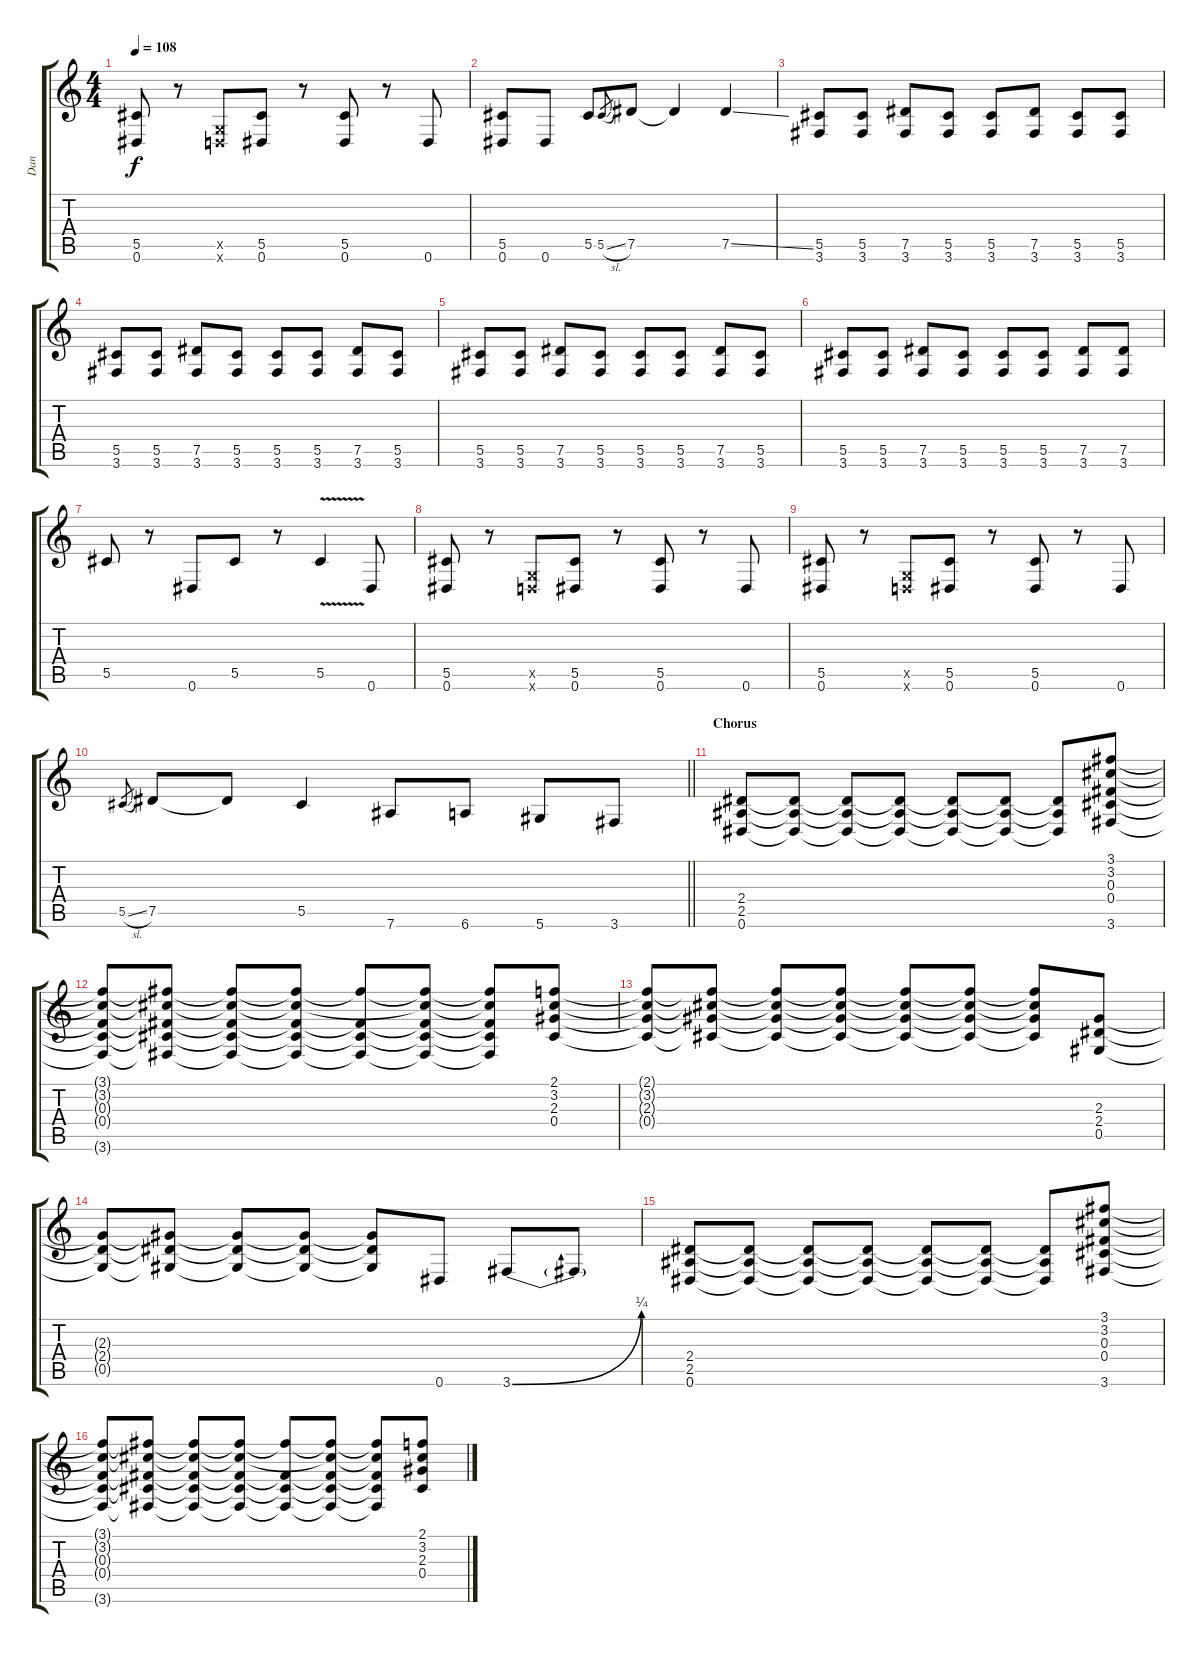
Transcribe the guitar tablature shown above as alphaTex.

\track ("Dan" "Dan") {instrument acousticguitarsteel}
\staff {score tabs}
\tuning (Eb4 Bb3 Gb3 Db3 Ab2 Eb2) {hide}
\ts (4 4)
\tempo 108
\clef g2
\ks c
(5.5 0.6).8{dy f} r.8 (-1.5{x} -1.6{x}).8 (5.5 0.6).8 r.8 (5.5 0.6).8 r.8 0.6.8 |
(5.5 0.6).8 0.6.8 5.5.8 5.5{sl}.8{gr} 7.5.8 7.5{t}.4 7.5{ss}.4 |
(5.5 3.6).8 (5.5 3.6).8 (7.5 3.6).8 (5.5 3.6).8 (5.5 3.6).8 (7.5 3.6).8 (5.5 3.6).8 (5.5 3.6).8 |
(5.5 3.6).8 (5.5 3.6).8 (7.5 3.6).8 (5.5 3.6).8 (5.5 3.6).8 (5.5 3.6).8 (7.5 3.6).8 (5.5 3.6).8 |
(5.5 3.6).8 (5.5 3.6).8 (7.5 3.6).8 (5.5 3.6).8 (5.5 3.6).8 (5.5 3.6).8 (7.5 3.6).8 (5.5 3.6).8 |
(5.5 3.6).8 (5.5 3.6).8 (7.5 3.6).8 (5.5 3.6).8 (5.5 3.6).8 (5.5 3.6).8 (7.5 3.6).8 (7.5 3.6).8 |
5.5.8 r.8 0.6.8 5.5.8 r.8 5.5{v}.4 0.6.8 |
(5.5 0.6).8 r.8 (-1.5{x} -1.6{x}).8 (5.5 0.6).8 r.8 (5.5 0.6).8 r.8 0.6.8 |
(5.5 0.6).8 r.8 (-1.5{x} -1.6{x}).8 (5.5 0.6).8 r.8 (5.5 0.6).8 r.8 0.6.8 |
\barLineRight lightlight
5.5{sl}.8{gr} 7.5.8 7.5{t}.8 5.5.4 7.6.8 6.6.8 5.6.8 3.6.8 |
\section ("" "Chorus")
(2.4 2.5 0.6).8 (2.4{t} 2.5{t} 0.6{t}).8 (2.4{t} 2.5{t} 0.6{t}).8 (2.4{t} 2.5{t} 0.6{t}).8 (2.4{t} 2.5{t} 0.6{t}).8 (2.4{t} 2.5{t} 0.6{t}).8 (2.4{t} 2.5{t} 0.6{t}).8 (3.1 3.2 0.3 0.4 3.6).8 |
(3.1{t} 3.2{t} 0.3{t} 0.4{t} 3.6{t}).8 (3.1{t} 3.2{t} 0.3{t} 0.4{t} 3.6{t}).8 (3.1{t} 3.2{t} 0.3{t} 0.4{t} 3.6{t}).8 (3.1{t} 3.2{t} 0.3{t} 0.4{t} 3.6{t}).8 (3.1{t} 0.3{t} 0.4{t} 3.6{t}).8 (3.1{t} 3.2{t} 0.3{t} 0.4{t} 3.6{t}).8 (3.1{t} 3.2{t} 0.3{t} 0.4{t} 3.6{t}).8 (2.1 3.2 2.3 0.4).8 |
(2.1{t} 3.2{t} 2.3{t} 0.4{t}).8 (2.1{t} 3.2{t} 2.3{t} 0.4{t}).8 (2.1{t} 3.2{t} 2.3{t} 0.4{t}).8 (2.1{t} 3.2{t} 2.3{t} 0.4{t}).8 (2.1{t} 3.2{t} 2.3{t} 0.4{t}).8 (2.1{t} 3.2{t} 2.3{t} 0.4{t}).8 (2.1{t} 3.2{t} 2.3{t} 0.4{t}).8 (2.3 2.4 0.5).8 |
(2.3{t} 2.4{t} 0.5{t}).8 (2.3{t} 2.4{t} 0.5{t}).8 (2.3{t} 2.4{t} 0.5{t}).8 (2.3{t} 2.4{t} 0.5{t}).8 (2.3{t} 2.4{t} 0.5{t}).8 0.6.8 3.6{be (bend 0 0 60 1)}.8 3.6{t}.8 |
(2.4 2.5 0.6).8 (2.4{t} 2.5{t} 0.6{t}).8 (2.4{t} 2.5{t} 0.6{t}).8 (2.4{t} 2.5{t} 0.6{t}).8 (2.4{t} 2.5{t} 0.6{t}).8 (2.4{t} 2.5{t} 0.6{t}).8 (2.4{t} 2.5{t} 0.6{t}).8 (3.1 3.2 0.3 0.4 3.6).8 |
(3.1{t} 3.2{t} 0.3{t} 0.4{t} 3.6{t}).8 (3.1{t} 3.2{t} 0.3{t} 0.4{t} 3.6{t}).8 (3.1{t} 3.2{t} 0.3{t} 0.4{t} 3.6{t}).8 (3.1{t} 3.2{t} 0.3{t} 0.4{t} 3.6{t}).8 (3.1{t} 0.3{t} 0.4{t} 3.6{t}).8 (3.1{t} 3.2{t} 0.3{t} 0.4{t} 3.6{t}).8 (3.1{t} 3.2{t} 0.3{t} 0.4{t} 3.6{t}).8 (2.1 3.2 2.3 0.4).8
